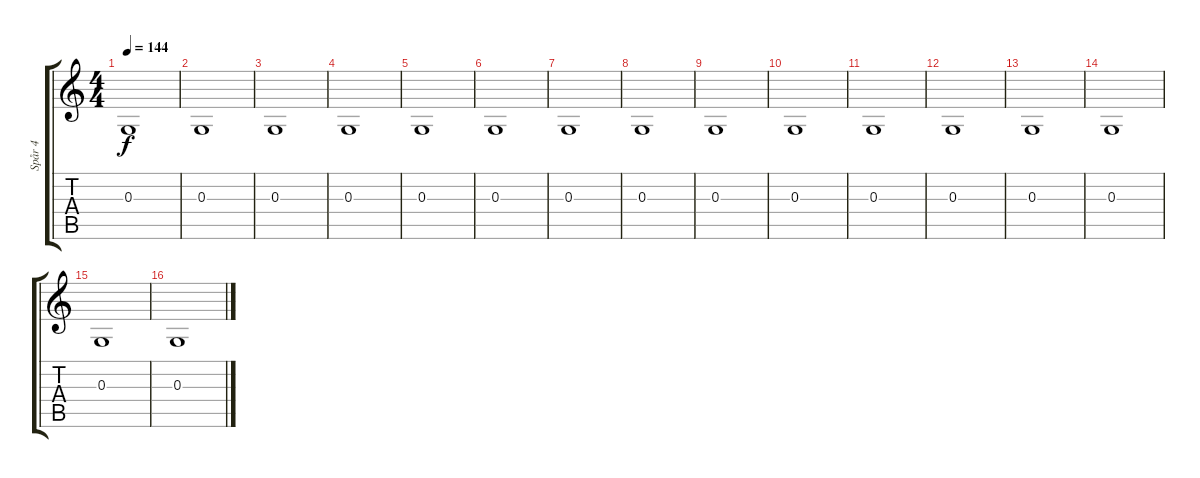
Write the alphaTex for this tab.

\track ("Spår 4" "Spår 4") {instrument taikodrum}
\staff {score tabs}
\tuning (E4 B3 G3 D3 A2 E2) {hide}
\ts (4 4)
\tempo 144
\clef g2
\ks c
0.3.1{dy f} |
0.3.1 |
0.3.1 |
0.3.1 |
0.3.1 |
0.3.1 |
0.3.1 |
0.3.1 |
0.3.1 |
0.3.1 |
0.3.1 |
0.3.1 |
0.3.1 |
0.3.1 |
0.3.1 |
0.3.1
